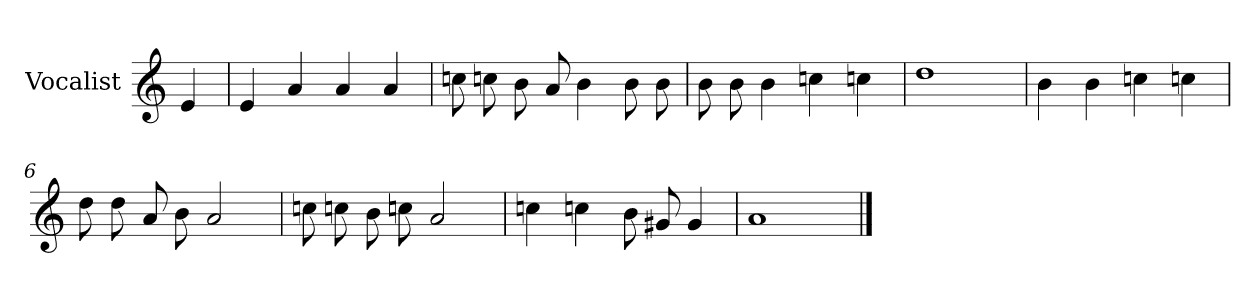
**kern
*part1
*staff1
*I"Vocalist
*k[]
*a:
=
4e
=1
4e
4a
4a
4a
=2
8ccn
8ccn
8b
8a
4b
8b
8b
=3
8b
8b
4b
4ccn
4ccn
=4
1dd
=5
4b
4b
4ccn
4ccn
=6
8dd
8dd
8a
8b
2a
=7
8ccn
8ccn
8b
8ccn
2a
=8
4ccn
4ccn
8b
8g#X
4g#
=9
1a
==
*-
